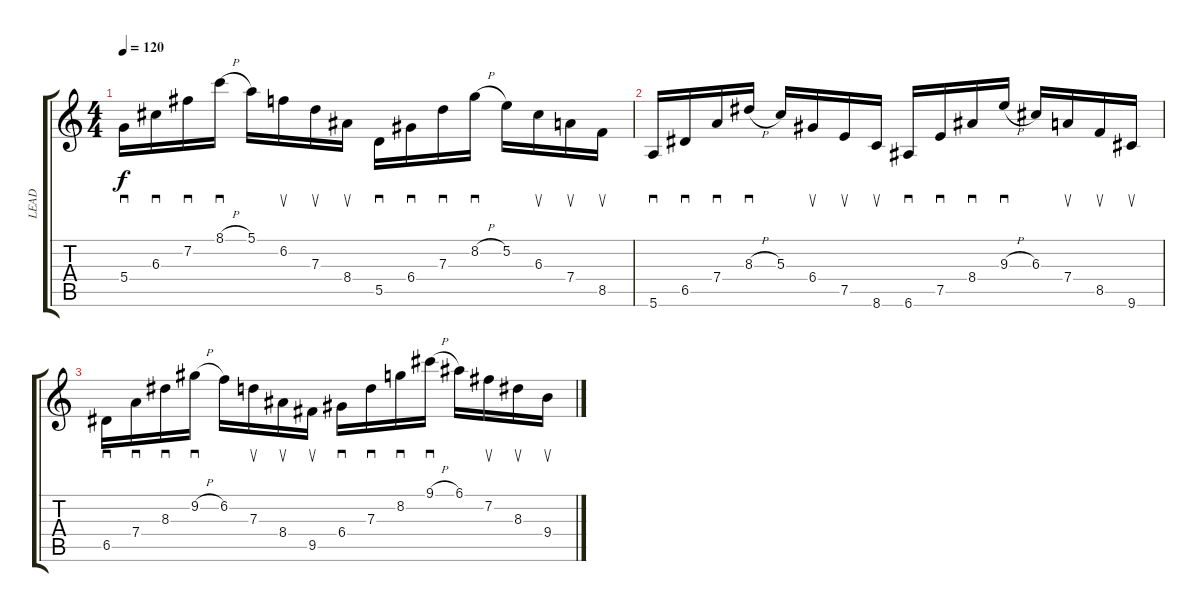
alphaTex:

\track ("LEAD" "LEAD") {instrument distortionguitar}
\staff {score tabs}
\tuning (E4 B3 G3 D3 A2 E2) {hide}
\ts (4 4)
\tempo 120
\clef g2
\ks c
5.4.16{sd dy f instrument distortionguitar} 6.3.16{sd} 7.2.16{sd} 8.1{h}.16{sd} 5.1.16 6.2.16{su} 7.3.16{su} 8.4.16{su} 5.5.16{sd} 6.4.16{sd} 7.3.16{sd} 8.2{h}.16{sd} 5.2.16 6.3.16{su} 7.4.16{su} 8.5.16{su} |
5.6.16{sd} 6.5.16{sd} 7.4.16{sd} 8.3{h}.16{sd} 5.3.16 6.4.16{su} 7.5.16{su} 8.6.16{su} 6.6.16{sd} 7.5.16{sd} 8.4.16{sd} 9.3{h}.16{sd} 6.3.16 7.4.16{su} 8.5.16{su} 9.6.16{su} |
6.5.16{sd} 7.4.16{sd} 8.3.16{sd} 9.2{h}.16{sd} 6.2.16 7.3.16{su} 8.4.16{su} 9.5.16{su} 6.4.16{sd} 7.3.16{sd} 8.2.16{sd} 9.1{h}.16{sd} 6.1.16 7.2.16{su} 8.3.16{su} 9.4.16{su}
